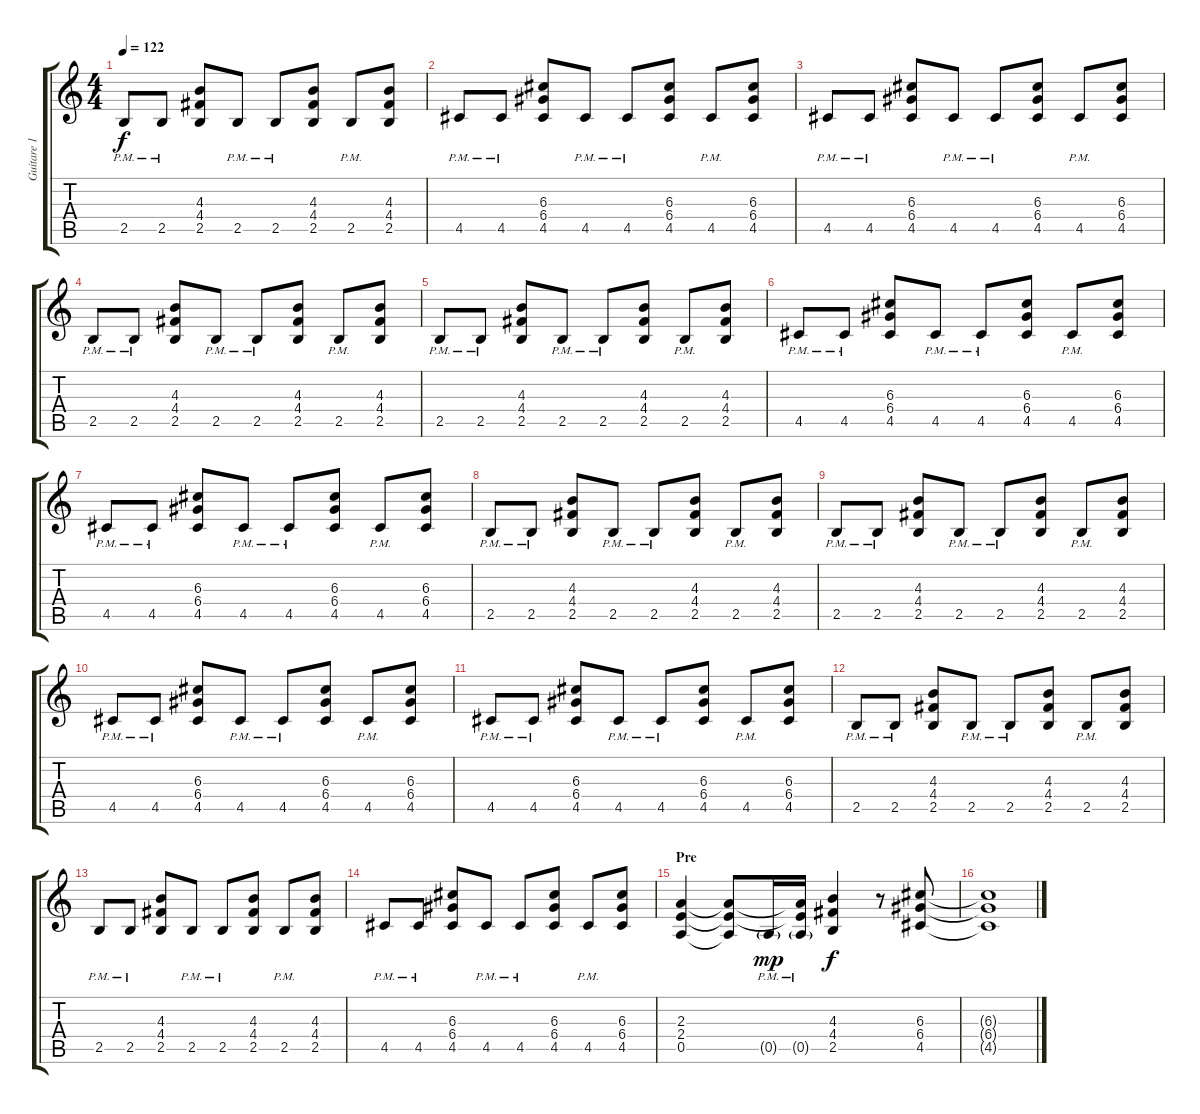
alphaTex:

\track ("Guitare 1" "Guitare 1") {instrument distortionguitar}
\staff {score tabs}
\tuning (E4 B3 G3 D3 A2 E2) {hide}
\ts (4 4)
\tempo 122
\clef g2
\ks c
2.5{pm}.8{dy f} 2.5{pm}.8 (4.3 4.4 2.5).8 2.5{pm}.8 2.5{pm}.8 (4.3 4.4 2.5).8 2.5{pm}.8 (4.3 4.4 2.5).8 |
4.5{pm}.8 4.5{pm}.8 (6.3 6.4 4.5).8 4.5{pm}.8 4.5{pm}.8 (6.3 6.4 4.5).8 4.5{pm}.8 (6.3 6.4 4.5).8 |
4.5{pm}.8 4.5{pm}.8 (6.3 6.4 4.5).8 4.5{pm}.8 4.5{pm}.8 (6.3 6.4 4.5).8 4.5{pm}.8 (6.3 6.4 4.5).8 |
2.5{pm}.8 2.5{pm}.8 (4.3 4.4 2.5).8 2.5{pm}.8 2.5{pm}.8 (4.3 4.4 2.5).8 2.5{pm}.8 (4.3 4.4 2.5).8 |
2.5{pm}.8 2.5{pm}.8 (4.3 4.4 2.5).8 2.5{pm}.8 2.5{pm}.8 (4.3 4.4 2.5).8 2.5{pm}.8 (4.3 4.4 2.5).8 |
4.5{pm}.8 4.5{pm}.8 (6.3 6.4 4.5).8 4.5{pm}.8 4.5{pm}.8 (6.3 6.4 4.5).8 4.5{pm}.8 (6.3 6.4 4.5).8 |
4.5{pm}.8 4.5{pm}.8 (6.3 6.4 4.5).8 4.5{pm}.8 4.5{pm}.8 (6.3 6.4 4.5).8 4.5{pm}.8 (6.3 6.4 4.5).8 |
2.5{pm}.8 2.5{pm}.8 (4.3 4.4 2.5).8 2.5{pm}.8 2.5{pm}.8 (4.3 4.4 2.5).8 2.5{pm}.8 (4.3 4.4 2.5).8 |
2.5{pm}.8 2.5{pm}.8 (4.3 4.4 2.5).8 2.5{pm}.8 2.5{pm}.8 (4.3 4.4 2.5).8 2.5{pm}.8 (4.3 4.4 2.5).8 |
4.5{pm}.8 4.5{pm}.8 (6.3 6.4 4.5).8 4.5{pm}.8 4.5{pm}.8 (6.3 6.4 4.5).8 4.5{pm}.8 (6.3 6.4 4.5).8 |
4.5{pm}.8 4.5{pm}.8 (6.3 6.4 4.5).8 4.5{pm}.8 4.5{pm}.8 (6.3 6.4 4.5).8 4.5{pm}.8 (6.3 6.4 4.5).8 |
2.5{pm}.8 2.5{pm}.8 (4.3 4.4 2.5).8 2.5{pm}.8 2.5{pm}.8 (4.3 4.4 2.5).8 2.5{pm}.8 (4.3 4.4 2.5).8 |
2.5{pm}.8 2.5{pm}.8 (4.3 4.4 2.5).8 2.5{pm}.8 2.5{pm}.8 (4.3 4.4 2.5).8 2.5{pm}.8 (4.3 4.4 2.5).8 |
4.5{pm}.8 4.5{pm}.8 (6.3 6.4 4.5).8 4.5{pm}.8 4.5{pm}.8 (6.3 6.4 4.5).8 4.5{pm}.8 (6.3 6.4 4.5).8 |
\section ("" "Pre")
(2.3 2.4 0.5).4{instrument distortionguitar} (2.3{t} 2.4{t} 0.5{t}).8 0.5{g pm}.16{dy mp} (2.3{t} 2.4{t} 0.5{g pm}).16 (4.3 4.4 2.5).4{dy f} r.8 (6.3 6.4 4.5).8 |
(6.3{t} 6.4{t} 4.5{t}).1
